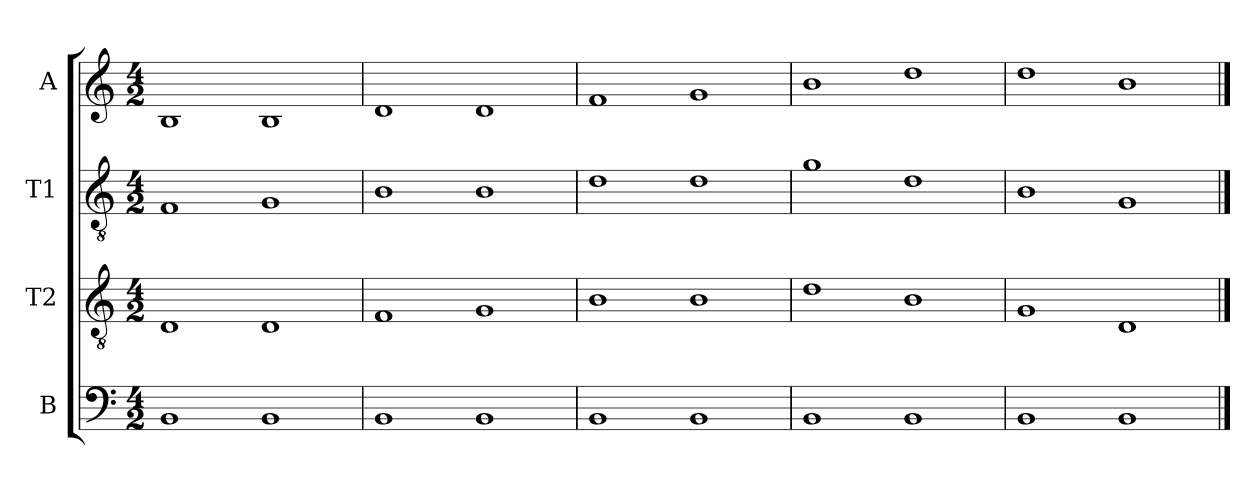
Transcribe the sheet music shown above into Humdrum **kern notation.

**kern	**kern	**kern	**kern
*part4	*part3	*part2	*part1
*staff4	*staff3	*staff2	*staff1
*I"B	*I"T2	*I"T1	*I"A
*I'B	*I'T2	*I'T1	*I'A
!!LO:PB:g=z
*clefF4	*clefGv2	*clefGv2	*clefG2
*	*ITrd7c12	*ITrd7c12	*
*k[]	*k[]	*k[]	*k[]
*C:	*C:	*C:	*C:
*M4/2	*M4/2	*M4/2	*M4/2
=1	=1	=1	=1
1BBi	1DDi	1FFi	1Bi
1BBi	1DDi	1GGi	1Bi
=2	=2	=2	=2
1BBi	1FFi	1BBi	1di
1BBi	1GGi	1BBi	1di
=3	=3	=3	=3
1BBi	1BBi	1Di	1fi
1BBi	1BBi	1Di	1gi
=4	=4	=4	=4
1BBi	1Di	1Gi	1bi
1BBi	1BBi	1Di	1ddi
=5	=5	=5	=5
1BBi	1GGi	1BBi	1ddi
1BBi	1DDi	1GGi	1bi
==	==	==	==
*-	*-	*-	*-
